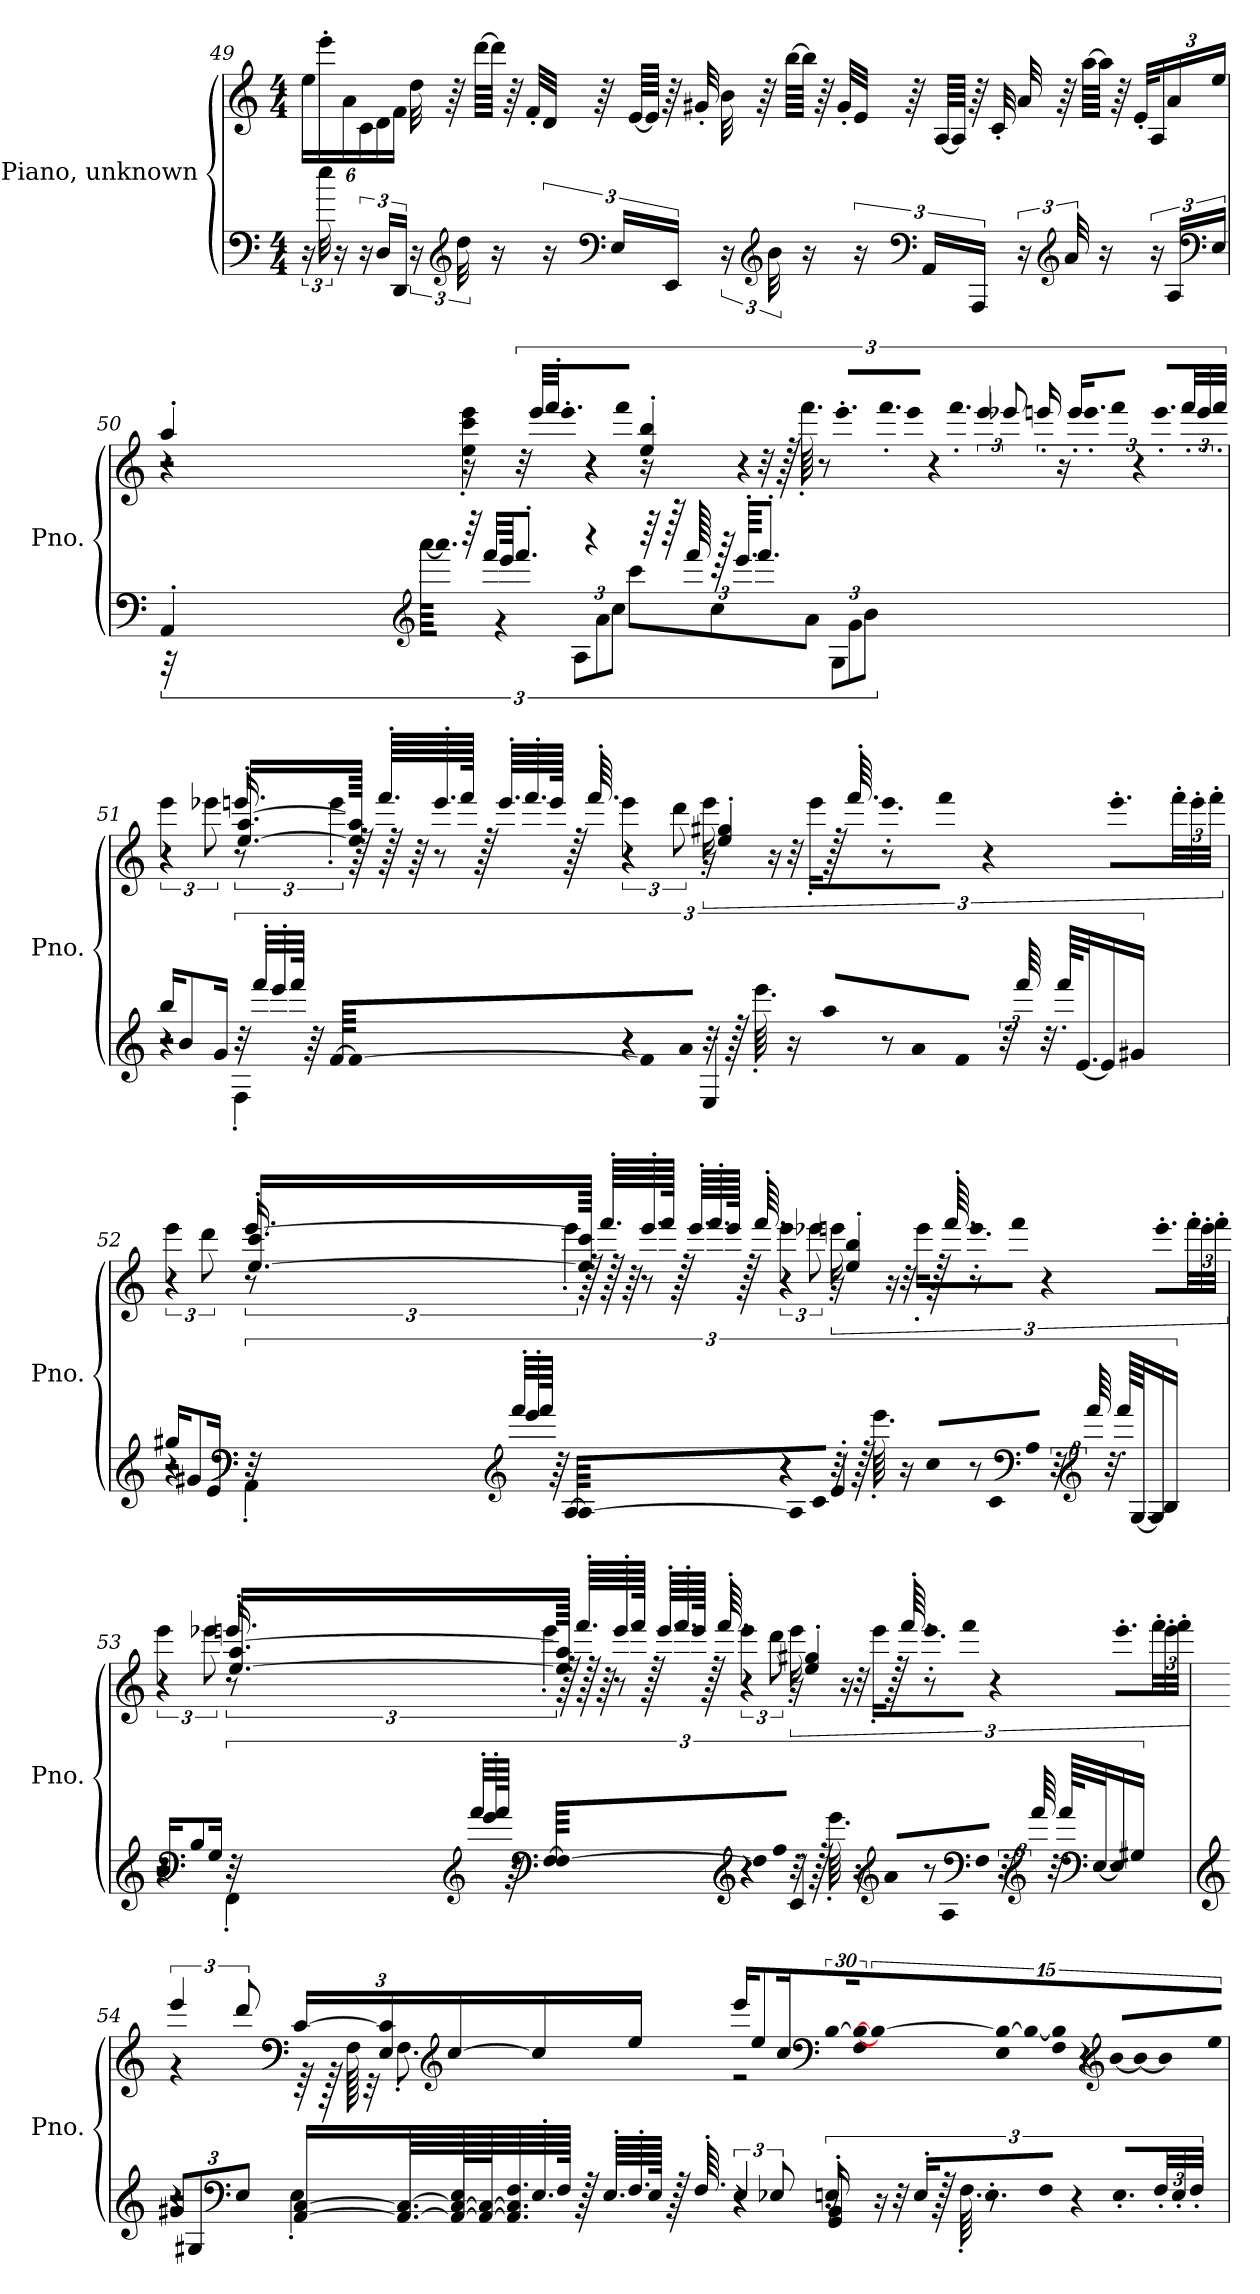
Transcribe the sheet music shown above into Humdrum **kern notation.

**kern	**kern
*part1	*part1
*staff2	*staff1
*I"Piano, unknown	*
*I'Pno.	*
!!LO:LB:g=z
*clefF4	*clefG2
*k[]	*k[]
*M4/4	*M4/4
*	*Xbrackettup
=49	=49
24r	24ee\LL
48ee\	24eee'\
16r	.
.	24a\
24r	24c\
24D/LL	24d\
24DD/JJ	24f\JJ
24r	32dd\
.	64r
*clefG2	*
48dd\	.
.	[64ddd\LLLL
16r	64ddd\JJJJ]
.	64r
.	32f'/LLL
24r	32d/JJJ
.	64r
*clefF4	*
24E/LL	.
.	[64e/LLLL
.	64e/JJJJ]
.	64r
24EE/JJ	.
.	32g#X'/
24r	32b\
.	64r
*clefG2	*
48b\	.
.	[64bb\LLLL
16r	64bb\JJJJ]
.	64r
.	32g#'/LLL
24r	32e/JJJ
.	64r
*clefF4	*
24AA/LL	.
.	[64A/LLLL
.	64A/JJJJ]
.	64r
24AAA/JJ	.
.	32c'/
24r	32a/
.	64r
*clefG2	*
48a/	.
.	[64aa\LLLL
16r	64aa\JJJJ]
.	64r
.	32e'/KLL
24r	24A/
24A/LL	24a/
*clefF4	*
24E/JJ	24ee/JJ
!!LO:LB:g=z
=50	=50
*^	*^
*	*	*	*^
4AA'/	48r	4aa'/	4r	2r
*clefG2	*	*	*	*
.	[96aaa\KKLL	.	.	.
.	16.aaa\JJ]	.	.	.
.	8r	.	.	.
*	*Xbrackettup	*	*	*
64r	12A\L	16r	4ee\' 4ccc\' 4eee\'	.
32fff/LLL	.	.	.	.
64eee/JJK	.	.	.	.
*	*	*brackettup	*	*
8.fff'/J	.	48r	.	.
.	12a\	48eee/LLL	.	.
.	.	48fff'/	.	.
.	.	64.eee'/L	.	.
.	.	128fff/JJJJk	.	.
.	.	128r	.	.
.	.	64.eee'/LLLL	.	.
.	12cc\J	.	.	.
.	.	64.fff'/	.	.
.	.	128eee/JJJJk	.	.
.	.	128r	.	.
.	.	64.fff'/	.	.
4r	12ccc\L	6eee/	4r	4r
.	12cc\	.	.	.
.	12a\J	12eee-X/	.	.
64r	12G\L	24eeen'/	16r	4ee/' 4bb/'
128r	.	.	.	.
128fff/	.	.	.	.
128r	.	.	.	.
64.eee'/KKKL	.	.	.	.
.	.	24r	.	.
8.fff'/J	.	.	32r	.
.	12g\	24eee'/LL	.	.
.	.	.	128r	.
.	.	.	64.fff'\	.
.	.	64.eee'/LL	8r	.
.	.	128fff/JJJJk	.	.
.	.	128r	.	.
.	.	64.eee'/KLLL	.	.
.	12b\J	.	.	.
*	*	*Xbrackettup	*	*
.	.	48fff'/	.	.
.	.	48eee'/	.	.
.	.	48fff'/JJJ	.	.
!!LO:PB:g=z	!!	!!
=51	=51	=51	=51	=51
*	*^	*	*	*
*	*	*	*	*brackettup	*
16bb/KL	4r	2r	4r	6eee\	4r
8b/	.	.	.	.	.
.	.	.	.	12eee-X\	.
16g/Jk	.	.	.	.	.
*brackettup	*	*	*	*	*
48r	4F'\	.	16.eeen'/	12r	[16.ee/ [16.aa/LL
48fff'/LLL	.	.	.	.	.
48eee'/	.	.	.	.	.
96fff/JJJk	.	.	.	.	.
96r	.	.	.	.	.
[96f/KLLL	.	.	.	6eee'\	.
32f/J_	.	.	128r	.	128ee/] 128aa/]JJkkk
.	.	.	64.fff'/LLLL	.	128r
.	.	.	.	.	64r
16f/]	.	.	64.eee'/	.	8r
.	.	.	128fff/JJJJk	.	.
.	.	.	128r	.	.
.	.	.	64.eee'/LLLL	.	.
16a/JJ	.	.	64.fff'/	.	.
.	.	.	128eee/JJJJk	.	.
.	.	.	128r	.	.
.	.	.	64.fff'/	.	.
16aa/KL	4r	4r	4r	6eee\	4r
8a/	.	.	.	.	.
.	.	.	.	12ddd\	.
16f/Jk	.	.	.	.	.
48r	32r	4E'/	16r	24eee'\	4ee/' 4gg#X/'
96fff/	.	.	.	.	.
32r	128r	.	.	.	.
.	64.eee'\	.	.	.	.
.	.	.	.	24r	.
64fff'/KLLL	16r	.	32r	.	.
[32.e/J	.	.	.	.	.
.	.	.	.	24eee'\LL	.
.	.	.	128r	.	.
.	.	.	64.fff'/	.	.
16e/]	8r	.	8r	64.eee'\LL	.
.	.	.	.	128fff\JJJJk	.
.	.	.	.	128r	.
.	.	.	.	64.eee'\KLLL	.
*	*	*	*	*Xbrackettup	*
16g#X/JJ	.	.	.	48fff'\	.
.	.	.	.	48eee'\	.
.	.	.	.	48fff'\JJJ	.
!!LO:LB:g=z	!!	!!
=52	=52	=52	=52	=52	=52
*	*	*	*	*brackettup	*
16gg#X/KL	4r	2r	4r	6eee\	4r
8g#X/	.	.	.	.	.
.	.	.	.	12ddd\	.
16e/Jk	.	.	.	.	.
*clefF4	*	*	*	*	*
48r	4AA'\	.	16.eee'/	12r	[16.ee/ [16.ccc/LL
*clefG2	*	*	*	*	*
48fff'/LLL	.	.	.	.	.
48eee'/	.	.	.	.	.
96fff/JJJk	.	.	.	.	.
96r	.	.	.	.	.
[96A/KLLL	.	.	.	6eee'\	.
32A/J_	.	.	128r	.	128ee/] 128ccc/]JJkkk
.	.	.	64.fff'/LLLL	.	128r
.	.	.	.	.	64r
16A/]	.	.	64.eee'/	.	8r
.	.	.	128fff/JJJJk	.	.
.	.	.	128r	.	.
.	.	.	64.eee'/LLLL	.	.
16c/JJ	.	.	64.fff'/	.	.
.	.	.	128eee/JJJJk	.	.
.	.	.	128r	.	.
.	.	.	64.fff'/	.	.
16cc/KL	4r	4r	4r	6eee\	4r
8c/	.	.	.	.	.
.	.	.	.	12eee-X\	.
*clefF4	*	*	*	*	*
16A/Jk	.	.	.	.	.
48r	32r	4GG'/	16r	24eeen'\	4ee/' 4bb/'
*clefG2	*	*	*	*	*
96fff/	.	.	.	.	.
32r	128r	.	.	.	.
.	64.eee'\	.	.	.	.
.	.	.	.	24r	.
64fff'/KLLL	16r	.	32r	.	.
[32.G/J	.	.	.	.	.
.	.	.	.	24eee'\LL	.
.	.	.	128r	.	.
.	.	.	64.fff'/	.	.
16G/]	8r	.	8r	64.eee'\LL	.
.	.	.	.	128fff\JJJJk	.
.	.	.	.	128r	.
.	.	.	.	64.eee'\KLLL	.
*	*	*	*	*Xbrackettup	*
16B/JJ	.	.	.	48fff'\	.
.	.	.	.	48eee'\	.
.	.	.	.	48fff'\JJJ	.
!!LO:LB:g=z	!!	!!
=53	=53	=53	=53	=53	=53
*	*	*	*	*brackettup	*
16b/KL	4r	2r	4r	6eee\	4r
*clefF4	*	*	*	*	*
8B/	.	.	.	.	.
.	.	.	.	12eee-X\	.
16G/Jk	.	.	.	.	.
48r	4FF'\	.	16.eeen'/	12r	[16.ee/ [16.aa/LL
*clefG2	*	*	*	*	*
48fff'/LLL	.	.	.	.	.
48eee'/	.	.	.	.	.
96fff/JJJk	.	.	.	.	.
96r	.	.	.	.	.
*clefF4	*	*	*	*	*
[96F/KLLL	.	.	.	6eee'\	.
32F/J_	.	.	128r	.	128ee/] 128aa/]JJkkk
.	.	.	64.fff'/LLLL	.	128r
.	.	.	.	.	64r
16F/]	.	.	64.eee'/	.	8r
.	.	.	128fff/JJJJk	.	.
.	.	.	128r	.	.
.	.	.	64.eee'/LLLL	.	.
16A/JJ	.	.	64.fff'/	.	.
.	.	.	128eee/JJJJk	.	.
.	.	.	128r	.	.
.	.	.	64.fff'/	.	.
*clefG2	*	*	*	*	*
16a/KL	4r	4r	4r	6eee\	4r
8A/	.	.	.	.	.
.	.	.	.	12ddd\	.
*clefF4	*	*	*	*	*
16F/Jk	.	.	.	.	.
48r	32r	4EE'/	16r	24eee'\	4ee/' 4gg#X/'
*clefG2	*	*	*	*	*
96fff/	.	.	.	.	.
32r	128r	.	.	.	.
.	64.eee'\	.	.	.	.
.	.	.	.	24r	.
64fff'/KLLL	16r	.	32r	.	.
*clefF4	*	*	*	*	*
[32.E/J	.	.	.	.	.
.	.	.	.	24eee'\LL	.
.	.	.	128r	.	.
.	.	.	64.fff'/	.	.
16E/]	8r	.	8r	64.eee'\LL	.
.	.	.	.	128fff\JJJJk	.
.	.	.	.	128r	.
.	.	.	.	64.eee'\KLLL	.
*	*	*	*	*Xbrackettup	*
16G#X/JJ	.	.	.	48fff'\	.
.	.	.	.	48eee'\	.
.	.	.	.	48fff'\JJJ	.
*	*	*	*v	*v	*v
!!LO:LB:g=z
=54	=54	=54	=54
*clefG2	*	*	*
*Xbrackettup	*	*	*brackettup
*	*	*	*^
12g#X/L	4r	2r	6eee/	4r
12G#X/	.	.	.	.
*clefF4	*	*	*	*
12E/J	.	.	12ddd/	.
*	*	*	*clefF4	*
*	*	*	*Xbrackettup	*
[16AA/ [16C/LL	4E'\	.	[24c/LL	64r
.	.	.	.	128r
.	.	.	.	128F\
.	.	.	.	32r
.	.	.	24E/ 24c/]	.
64.AA/_ 64.C/_LL	.	.	.	8.F'\
*	*	*	*clefG2	*
.	.	.	[24cc/	.
128AA/_ 128C/_ 128E/L	.	.	.	.
128AA/_ 128C/_J	.	.	.	.
64.AA/] 64.C/] 64.F/	.	.	.	.
64.E'/	.	.	16cc/]	.
128F/JJJJk	.	.	.	.
128r	.	.	.	.
64.E'/LLLL	.	.	.	.
64.F'/	.	.	16ee/JJ	.
128E/JJJJk	.	.	.	.
128r	.	.	.	.
64.F'/	.	.	.	.
*brackettup	*	*	*	*
6E/	4r	4r	16eee/KL	2r
.	.	.	8ee/	.
12E-X/	.	.	.	.
.	.	.	16cc/L	.
*	*	*	*clefF4	*
*	*	*	*brackettup	*
!	!	!	!LO:N:vis=64	!
24En'/	16r	4GG/' 4BB/'	[960%17B/LL	.
!	!	!	!LO:N:vis=64	!
.	.	.	960%17F/ 960%17B/_	.
.	.	.	1920ryy	.
!	!	!	!LO:N:vis=256	!
.	.	.	1920%17B/L_	.
24r	.	.	.	.
!	!	!	!LO:N:vis=256	!
.	.	.	1920%17E/ 1920%17B/_	.
!	!	!	!LO:N:vis=256	!
.	.	.	1920%17B/_	.
!	!	!	!LO:N:vis=256	!
.	32r	.	1920%17F/ 1920%17B/]JJJJJ	.
!	!	!	!LO:N:vis=128	!
.	.	.	1920%17r	.
*	*	*	*clefG2	*
!	!	!	!LO:N:vis=256	!
.	.	.	[1920%17b/KKLLL	.
24E'/LL	.	.	.	.
!	!	!	!LO:N:vis=32	!
.	.	.	640%23b/J_	.
.	128r	.	.	.
.	64.F'\	.	.	.
64.E'/LL	8r	.	16b/]	.
128F/JJJJk	.	.	.	.
128r	.	.	.	.
64.E'/KLLL	.	.	.	.
*Xbrackettup	*	*	*	*
48F'/	.	.	16ee/JJ	.
48E'/	.	.	.	.
48F'/JJJ	.	.	.	.
*v	*v	*v	*	*
*	*v	*v
=	=
*-	*-
